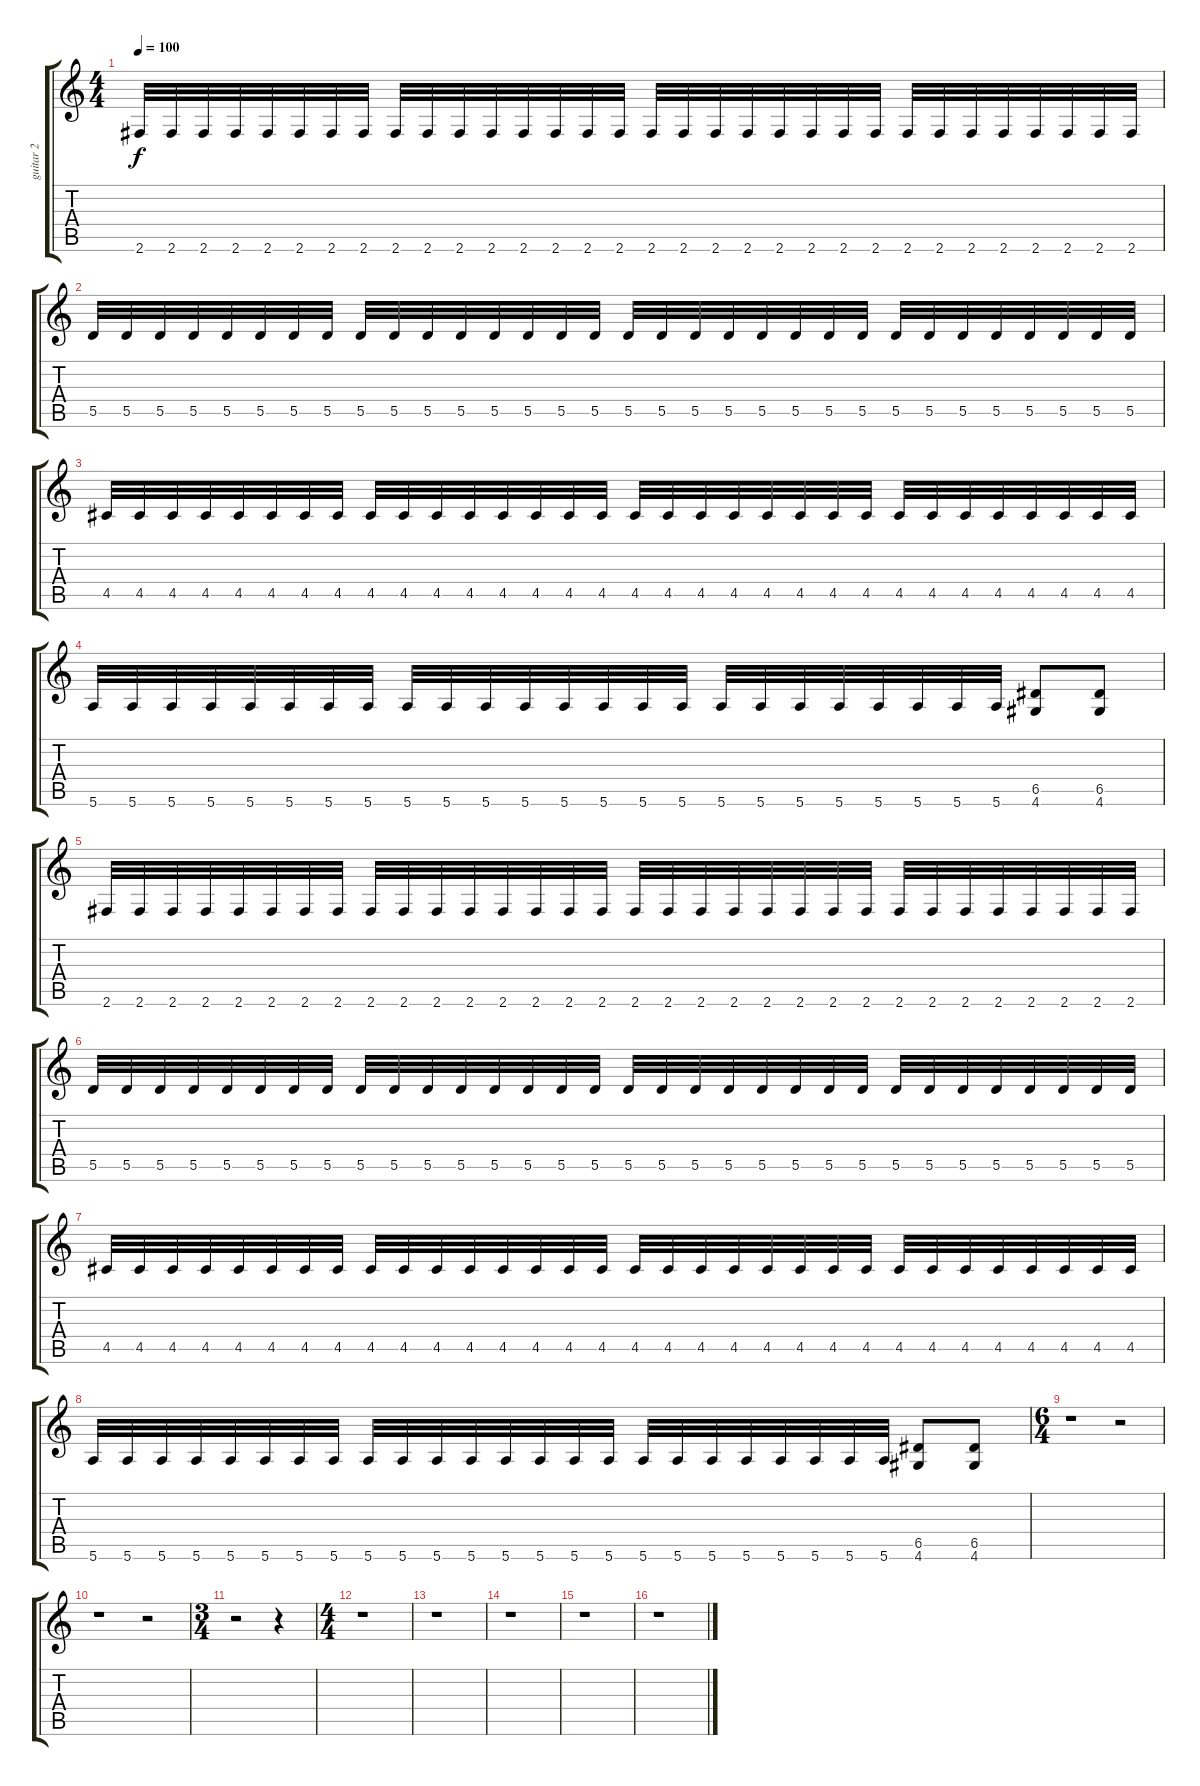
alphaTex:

\track ("guitar 2" "guitar 2") {instrument distortionguitar}
\staff {score tabs}
\tuning (E4 B3 G3 D3 A2 E2) {hide}
\ts (4 4)
\tempo 100
\clef g2
\ks c
2.6.32{dy f} 2.6.32 2.6.32 2.6.32 2.6.32 2.6.32 2.6.32 2.6.32 2.6.32 2.6.32 2.6.32 2.6.32 2.6.32 2.6.32 2.6.32 2.6.32 2.6.32 2.6.32 2.6.32 2.6.32 2.6.32 2.6.32 2.6.32 2.6.32 2.6.32 2.6.32 2.6.32 2.6.32 2.6.32 2.6.32 2.6.32 2.6.32 |
5.5.32 5.5.32 5.5.32 5.5.32 5.5.32 5.5.32 5.5.32 5.5.32 5.5.32 5.5.32 5.5.32 5.5.32 5.5.32 5.5.32 5.5.32 5.5.32 5.5.32 5.5.32 5.5.32 5.5.32 5.5.32 5.5.32 5.5.32 5.5.32 5.5.32 5.5.32 5.5.32 5.5.32 5.5.32 5.5.32 5.5.32 5.5.32 |
4.5.32 4.5.32 4.5.32 4.5.32 4.5.32 4.5.32 4.5.32 4.5.32 4.5.32 4.5.32 4.5.32 4.5.32 4.5.32 4.5.32 4.5.32 4.5.32 4.5.32 4.5.32 4.5.32 4.5.32 4.5.32 4.5.32 4.5.32 4.5.32 4.5.32 4.5.32 4.5.32 4.5.32 4.5.32 4.5.32 4.5.32 4.5.32 |
5.6.32 5.6.32 5.6.32 5.6.32 5.6.32 5.6.32 5.6.32 5.6.32 5.6.32 5.6.32 5.6.32 5.6.32 5.6.32 5.6.32 5.6.32 5.6.32 5.6.32 5.6.32 5.6.32 5.6.32 5.6.32 5.6.32 5.6.32 5.6.32 (6.5 4.6).8 (6.5 4.6).8 |
2.6.32 2.6.32 2.6.32 2.6.32 2.6.32 2.6.32 2.6.32 2.6.32 2.6.32 2.6.32 2.6.32 2.6.32 2.6.32 2.6.32 2.6.32 2.6.32 2.6.32 2.6.32 2.6.32 2.6.32 2.6.32 2.6.32 2.6.32 2.6.32 2.6.32 2.6.32 2.6.32 2.6.32 2.6.32 2.6.32 2.6.32 2.6.32 |
5.5.32 5.5.32 5.5.32 5.5.32 5.5.32 5.5.32 5.5.32 5.5.32 5.5.32 5.5.32 5.5.32 5.5.32 5.5.32 5.5.32 5.5.32 5.5.32 5.5.32 5.5.32 5.5.32 5.5.32 5.5.32 5.5.32 5.5.32 5.5.32 5.5.32 5.5.32 5.5.32 5.5.32 5.5.32 5.5.32 5.5.32 5.5.32 |
4.5.32 4.5.32 4.5.32 4.5.32 4.5.32 4.5.32 4.5.32 4.5.32 4.5.32 4.5.32 4.5.32 4.5.32 4.5.32 4.5.32 4.5.32 4.5.32 4.5.32 4.5.32 4.5.32 4.5.32 4.5.32 4.5.32 4.5.32 4.5.32 4.5.32 4.5.32 4.5.32 4.5.32 4.5.32 4.5.32 4.5.32 4.5.32 |
5.6.32 5.6.32 5.6.32 5.6.32 5.6.32 5.6.32 5.6.32 5.6.32 5.6.32 5.6.32 5.6.32 5.6.32 5.6.32 5.6.32 5.6.32 5.6.32 5.6.32 5.6.32 5.6.32 5.6.32 5.6.32 5.6.32 5.6.32 5.6.32 (6.5 4.6).8 (6.5 4.6).8 |
\ts (6 4)
r.1 r.2 |
r.1 r.2 |
\ts (3 4)
r.2 r.4 |
\ts (4 4)
r.1 |
r.1 |
r.1 |
r.1 |
r.1
